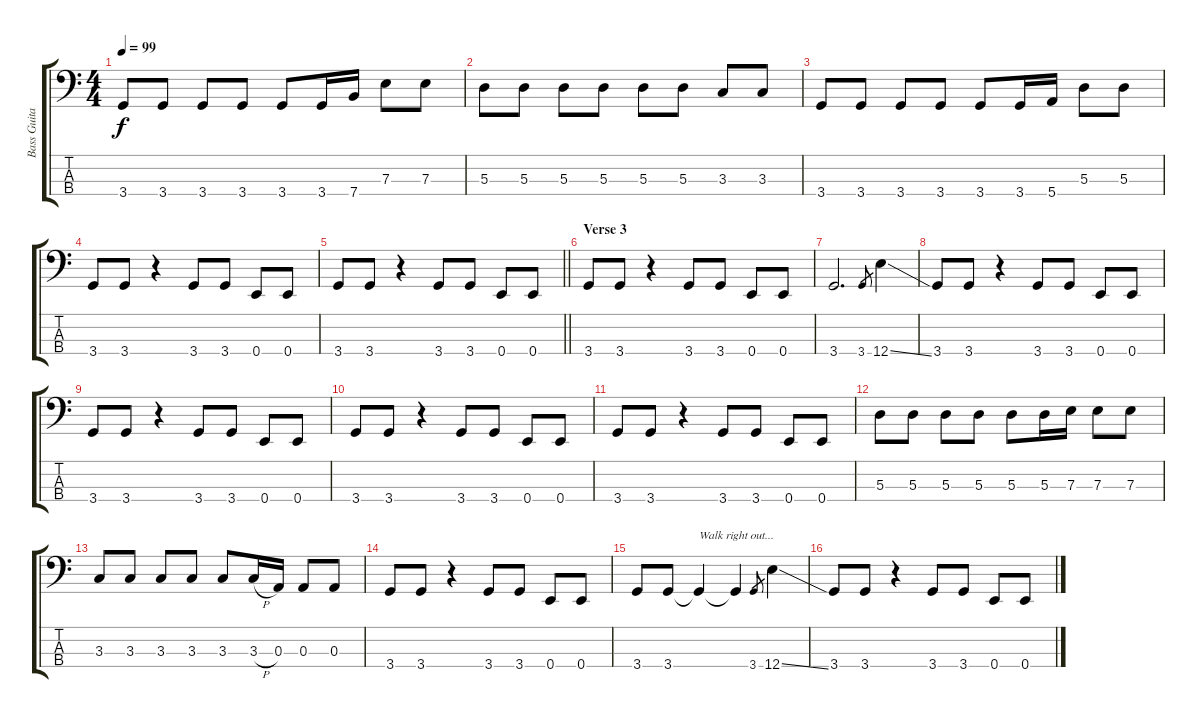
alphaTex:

\track ("Bass Guitar" "Bass Guita") {instrument electricbasspick}
\staff {score tabs}
\tuning (G2 D2 A1 E1) {hide}
\ts (4 4)
\tempo 99
\clef f4
\ks c
3.4.8{dy f} 3.4.8 3.4.8 3.4.8 3.4.8 3.4.16 7.4.16 7.3.8 7.3.8 |
5.3.8 5.3.8 5.3.8 5.3.8 5.3.8 5.3.8 3.3.8 3.3.8 |
3.4.8 3.4.8 3.4.8 3.4.8 3.4.8 3.4.16 5.4.16 5.3.8 5.3.8 |
3.4.8 3.4.8 r.4 3.4.8 3.4.8 0.4.8 0.4.8 |
\barLineRight lightlight
3.4.8 3.4.8 r.4 3.4.8 3.4.8 0.4.8 0.4.8 |
\section ("" "Verse 3")
3.4.8 3.4.8 r.4 3.4.8 3.4.8 0.4.8 0.4.8 |
3.4.2{d} 3.4.8{gr} 12.4{ss}.4 |
3.4.8 3.4.8 r.4 3.4.8 3.4.8 0.4.8 0.4.8 |
3.4.8 3.4.8 r.4 3.4.8 3.4.8 0.4.8 0.4.8 |
3.4.8 3.4.8 r.4 3.4.8 3.4.8 0.4.8 0.4.8 |
3.4.8 3.4.8 r.4 3.4.8 3.4.8 0.4.8 0.4.8 |
5.3.8 5.3.8 5.3.8 5.3.8 5.3.8 5.3.16 7.3.16 7.3.8 7.3.8 |
3.3.8 3.3.8 3.3.8 3.3.8 3.3.8 3.3{h}.16 0.3.16 0.3.8 0.3.8 |
3.4.8 3.4.8 r.4 3.4.8 3.4.8 0.4.8 0.4.8 |
3.4.8 3.4.8 3.4{t}.4{txt "Walk right out..."} 3.4{t}.4 3.4.8{gr} 12.4{ss}.4 |
3.4.8 3.4.8 r.4 3.4.8 3.4.8 0.4.8 0.4.8
